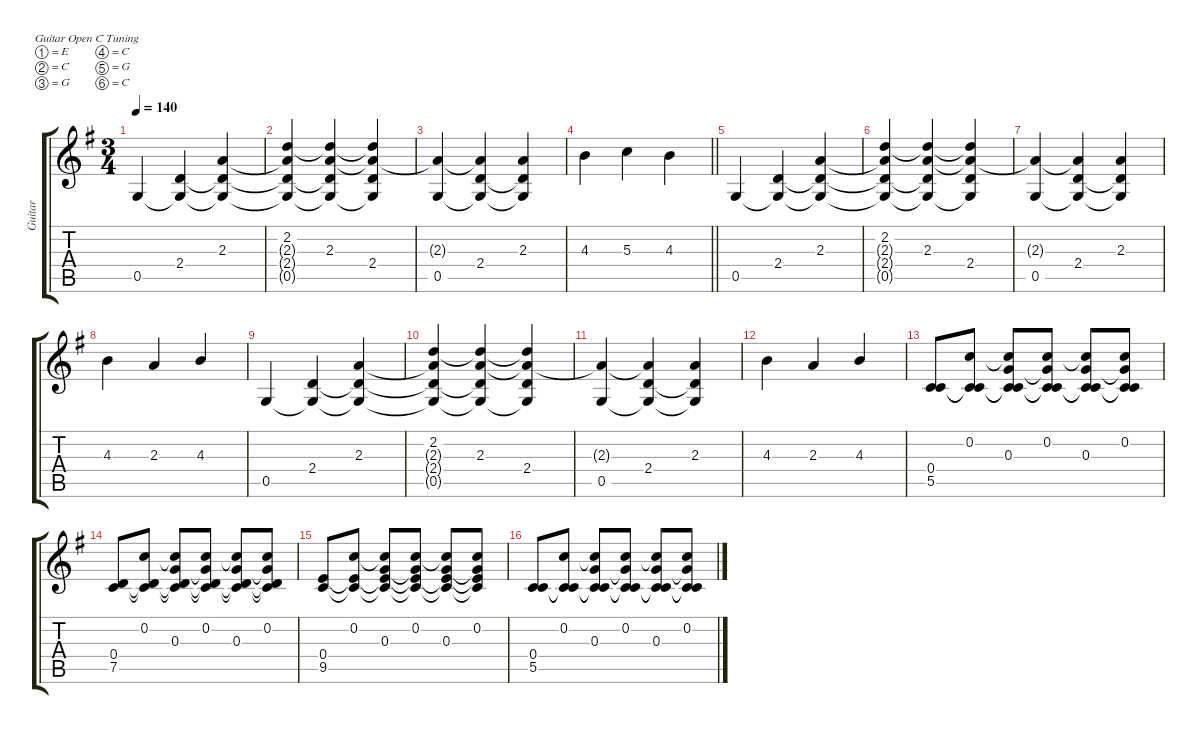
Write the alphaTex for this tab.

\defaultSystemsLayout 8
\hideDynamics
\bracketExtendMode groupsimilarinstruments
\firstSystemTrackNameMode fullname
\otherSystemsTrackNameOrientation horizontal
\track ("Guitar" "s.guit.") {mute instrument acousticguitarsteel}
\staff {score tabs}
\tuning (E4 C4 G3 C3 G2 C2)
\ts (3 4)
\tempo 140
\clef g2
\ks g
0.5{acc forcenatural}.4{dy mf beam Up} (2.4{acc forcenatural} 0.5{t acc forcenatural}).4{beam Up} (2.3{acc forcenatural} 2.4{t acc forcenatural} 0.5{t acc forcenatural}).4{beam Up} |
(2.2{acc forcenatural} 2.3{t acc forcenatural} 2.4{t acc forcenatural} 0.5{t acc forcenatural}).4{beam Up} (2.2{t acc forcenatural} 2.3{acc forcenatural} 2.4{t acc forcenatural} 0.5{t acc forcenatural}).4{dy f beam Up} (2.2{t acc forcenatural} 2.3{t acc forcenatural} 2.4{acc forcenatural} 0.5{t acc forcenatural}).4{beam Up} |
(2.3{t acc forcenatural} 0.5{acc forcenatural}).4{beam Up} (2.3{t acc forcenatural} 2.4{acc forcenatural} 0.5{t acc forcenatural}).4{beam Up} (2.3{acc forcenatural} 2.4{t acc forcenatural} 0.5{t acc forcenatural}).4{dy mf beam Up} |
\barLineRight lightlight
4.3{acc forcenatural}.4{beam Down} 5.3{acc forcenatural}.4{beam Down} 4.3{acc forcenatural}.4{beam Down} |
0.5{acc forcenatural}.4{beam Up} (2.4{acc forcenatural} 0.5{t acc forcenatural}).4{beam Up} (2.3{acc forcenatural} 2.4{t acc forcenatural} 0.5{t acc forcenatural}).4{beam Up} |
(2.2{acc forcenatural} 2.3{t acc forcenatural} 2.4{t acc forcenatural} 0.5{t acc forcenatural}).4{beam Up} (2.2{t acc forcenatural} 2.3{acc forcenatural} 2.4{t acc forcenatural} 0.5{t acc forcenatural}).4{dy f beam Up} (2.2{t acc forcenatural} 2.3{t acc forcenatural} 2.4{acc forcenatural} 0.5{t acc forcenatural}).4{beam Up} |
(2.3{t acc forcenatural} 0.5{acc forcenatural}).4{beam Up} (2.3{t acc forcenatural} 2.4{acc forcenatural} 0.5{t acc forcenatural}).4{beam Up} (2.3{acc forcenatural} 2.4{t acc forcenatural} 0.5{t acc forcenatural}).4{dy mf beam Up} |
4.3{acc forcenatural}.4{beam Down} 2.3{acc forcenatural}.4{beam Up} 4.3{acc forcenatural}.4{beam Up} |
0.5{acc forcenatural}.4{beam Up} (2.4{acc forcenatural} 0.5{t acc forcenatural}).4{beam Up} (2.3{acc forcenatural} 2.4{t acc forcenatural} 0.5{t acc forcenatural}).4{beam Up} |
(2.2{acc forcenatural} 2.3{t acc forcenatural} 2.4{t acc forcenatural} 0.5{t acc forcenatural}).4{beam Up} (2.2{t acc forcenatural} 2.3{acc forcenatural} 2.4{t acc forcenatural} 0.5{t acc forcenatural}).4{dy f beam Up} (2.2{t acc forcenatural} 2.3{t acc forcenatural} 2.4{acc forcenatural} 0.5{t acc forcenatural}).4{beam Up} |
(2.3{t acc forcenatural} 0.5{acc forcenatural}).4{beam Up} (2.3{t acc forcenatural} 2.4{acc forcenatural} 0.5{t acc forcenatural}).4{beam Up} (2.3{acc forcenatural} 2.4{t acc forcenatural} 0.5{t acc forcenatural}).4{dy mf beam Up} |
4.3{acc forcenatural}.4{beam Down} 2.3{acc forcenatural}.4{beam Up} 4.3{acc forcenatural}.4{beam Up} |
(0.4{acc forcenatural} 5.5{acc forcenatural}).8{dy f beam Up} (0.2{acc forcenatural} 0.4{t acc forcenatural} 5.5{t acc forcenatural}).8{beam Up} (0.2{t acc forcenatural} 0.3{acc forcenatural} 0.4{t acc forcenatural} 5.5{t acc forcenatural}).8{beam Up} (0.2{acc forcenatural} 0.3{t acc forcenatural} 0.4{t acc forcenatural} 5.5{t acc forcenatural}).8{beam Up} (0.2{t acc forcenatural} 0.3{acc forcenatural} 0.4{t acc forcenatural} 5.5{t acc forcenatural}).8{beam Up} (0.2{acc forcenatural} 0.3{t acc forcenatural} 0.4{t acc forcenatural} 5.5{t acc forcenatural}).8{beam Up} |
(0.4{acc forcenatural} 7.5{acc forcenatural}).8{beam Up} (0.2{acc forcenatural} 0.4{t acc forcenatural} 7.5{t acc forcenatural}).8{beam Up} (0.2{t acc forcenatural} 0.3{acc forcenatural} 0.4{t acc forcenatural} 7.5{t acc forcenatural}).8{beam Up} (0.2{acc forcenatural} 0.3{t acc forcenatural} 0.4{t acc forcenatural} 7.5{t acc forcenatural}).8{beam Up} (0.2{t acc forcenatural} 0.3{acc forcenatural} 0.4{t acc forcenatural} 7.5{t acc forcenatural}).8{beam Up} (0.2{acc forcenatural} 0.3{t acc forcenatural} 0.4{t acc forcenatural} 7.5{t acc forcenatural}).8{beam Up} |
(0.4{acc forcenatural} 9.5{acc forcenatural}).8{beam Up} (0.2{acc forcenatural} 0.4{t acc forcenatural} 9.5{t acc forcenatural}).8{beam Up} (0.2{t acc forcenatural} 0.3{acc forcenatural} 0.4{t acc forcenatural} 9.5{t acc forcenatural}).8{beam Up} (0.2{acc forcenatural} 0.3{t acc forcenatural} 0.4{t acc forcenatural} 9.5{t acc forcenatural}).8{beam Up} (0.2{t acc forcenatural} 0.3{acc forcenatural} 0.4{t acc forcenatural} 9.5{t acc forcenatural}).8{beam Up} (0.2{acc forcenatural} 0.3{t acc forcenatural} 0.4{t acc forcenatural} 9.5{t acc forcenatural}).8{beam Up} |
(0.4{acc forcenatural} 5.5{acc forcenatural}).8{beam Up} (0.2{acc forcenatural} 0.4{t acc forcenatural} 5.5{t acc forcenatural}).8{beam Up} (0.2{t acc forcenatural} 0.3{acc forcenatural} 0.4{t acc forcenatural} 5.5{t acc forcenatural}).8{beam Up} (0.2{acc forcenatural} 0.3{t acc forcenatural} 0.4{t acc forcenatural} 5.5{t acc forcenatural}).8{beam Up} (0.2{t acc forcenatural} 0.3{acc forcenatural} 0.4{t acc forcenatural} 5.5{t acc forcenatural}).8{beam Up} (0.2{acc forcenatural} 0.3{t acc forcenatural} 0.4{t acc forcenatural} 5.5{t acc forcenatural}).8{beam Up}
